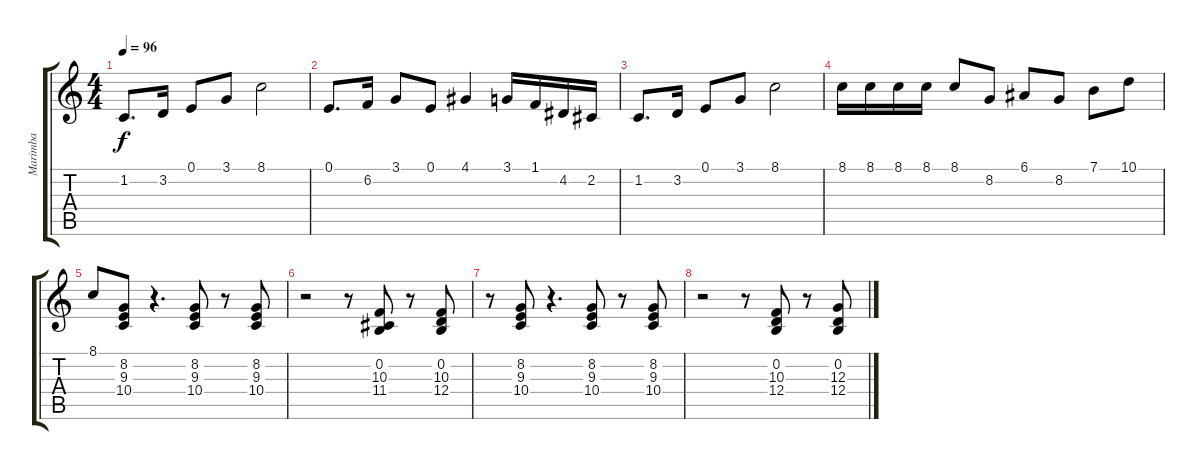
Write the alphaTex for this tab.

\track ("Marimba" "Marimba") {instrument marimba}
\staff {score tabs}
\tuning (E4 B3 G3 D3 A2 E2) {hide}
\ts (4 4)
\tempo 96
\clef g2
\ks c
1.2.8{d dy f} 3.2.16 0.1.8 3.1.8 8.1.2 |
0.1.8{d} 6.2.16 3.1.8 0.1.8 4.1.4 3.1.16 1.1.16 4.2.16 2.2.16 |
1.2.8{d} 3.2.16 0.1.8 3.1.8 8.1.2 |
8.1.16 8.1.16 8.1.16 8.1.16 8.1.8 8.2.8 6.1.8 8.2.8 7.1.8 10.1.8 |
8.1.8 (8.2 9.3 10.4).8 r.4{d} (8.2 9.3 10.4).8 r.8 (8.2 9.3 10.4).8 |
r.2 r.8 (0.2 10.3 11.4).8 r.8 (0.2 10.3 12.4).8 |
r.8 (8.2 9.3 10.4).8 r.4{d} (8.2 9.3 10.4).8 r.8 (8.2 9.3 10.4).8 |
r.2 r.8 (0.2 10.3 12.4).8 r.8 (0.2 12.3 12.4).8
